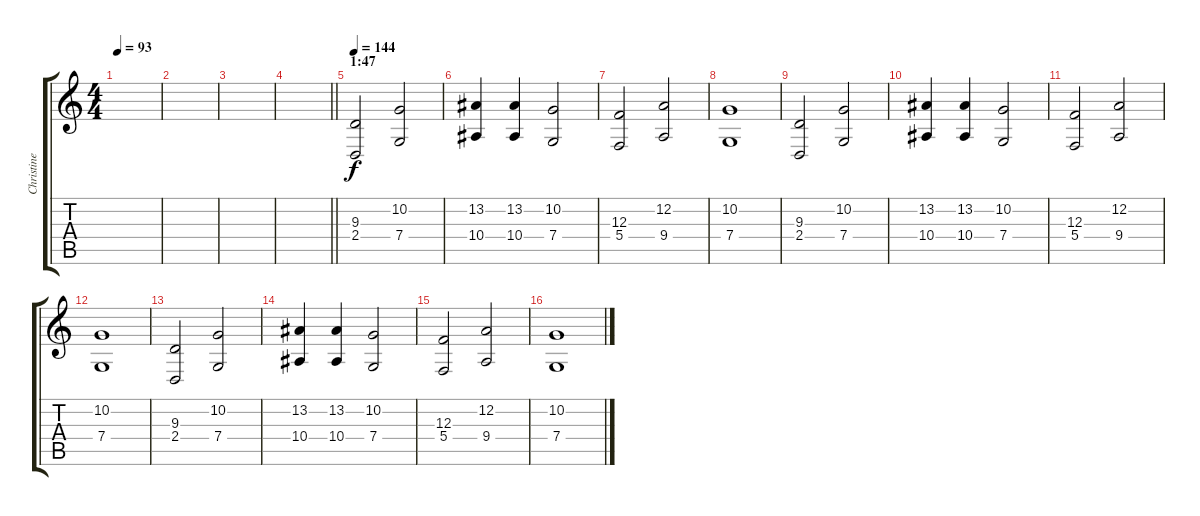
\track ("Christine S." "Christine ") {instrument synthstrings1}
\staff {score tabs}
\tuning (D4 A3 F3 C3 G2 D2) {hide}
\ts (4 4)
\tempo 93
\clef g2
\ks c
|
|
|
\barLineRight lightlight
|
\section ("" "1:47")
\tempo 144
(9.3 2.4).2 (10.2 7.4).2 |
(13.2 10.4).4 (13.2 10.4).4 (10.2 7.4).2 |
(12.3 5.4).2 (12.2 9.4).2 |
(10.2 7.4).1 |
(9.3 2.4).2 (10.2 7.4).2 |
(13.2 10.4).4 (13.2 10.4).4 (10.2 7.4).2 |
(12.3 5.4).2 (12.2 9.4).2 |
(10.2 7.4).1 |
(9.3 2.4).2 (10.2 7.4).2 |
(13.2 10.4).4 (13.2 10.4).4 (10.2 7.4).2 |
(12.3 5.4).2 (12.2 9.4).2 |
(10.2 7.4).1
